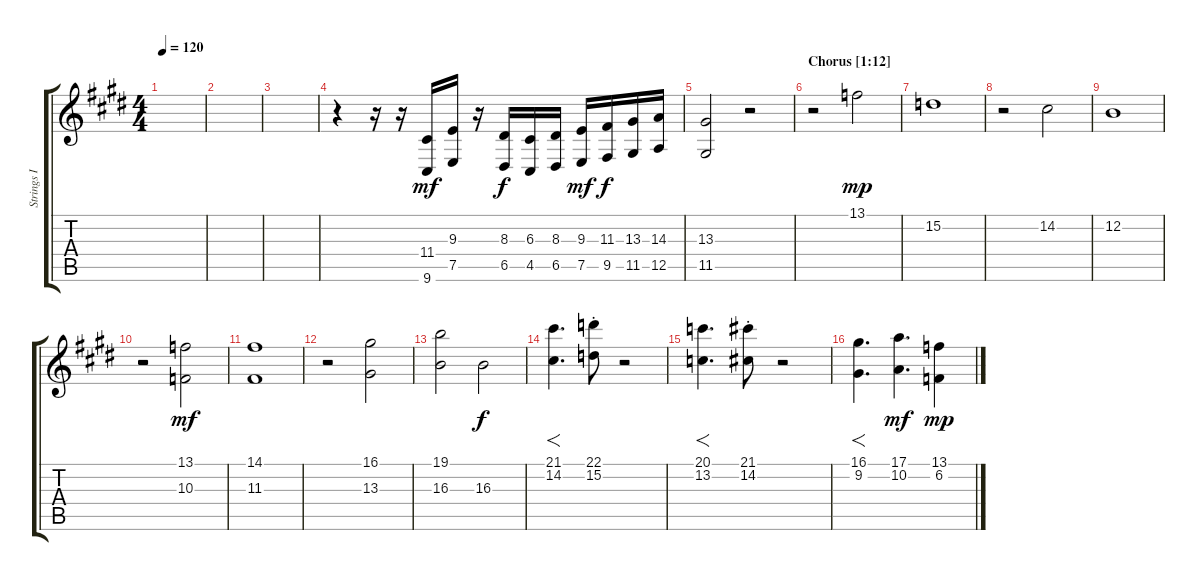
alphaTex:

\track ("Strings I" "Strings I") {instrument stringensemble1}
\staff {score tabs}
\tuning (E4 B3 G3 D3 A2 E2) {hide}
\ts (4 4)
\tempo 120
\clef g2
\ks c#minor
|
|
|
r.4 r.16 r.16 (11.4 9.6).16{dy mf volume 13 instrument tremolostrings} (9.3 7.5).16 r.16 (8.3 6.5).16{dy f} (6.3 4.5).16 (8.3 6.5).16 (9.3 7.5).16{dy mf} (11.3 9.5).16{dy f} (13.3 11.5).16 (14.3 12.5).16 |
(13.3 11.5).2 r.2 |
\section ("" "Chorus [1:12]")
r.2 13.1.2{dy mp instrument stringensemble2} |
15.2.1 |
r.2 14.2.2 |
12.2.1 |
r.2 (13.1 10.3).2{dy mf} |
(14.1 11.3).1 |
r.2 (16.1 13.3).2 |
(19.1 16.3).2 16.3.2{dy f} |
(21.1 14.2).4{f d instrument stringensemble1} (22.1{st} 15.2{st}).8 r.2 |
(20.1 13.2).4{f d} (21.1{st} 14.2{st}).8 r.2 |
(16.1 9.2).4{f d} (17.1 10.2).4{d dy mf} (13.1 6.2).4{dy mp}
